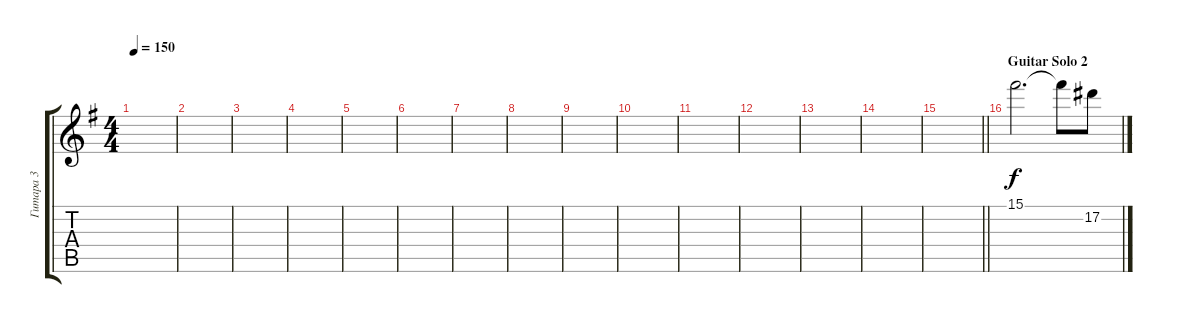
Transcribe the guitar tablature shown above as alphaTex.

\track ("Гитара 3" "Гитара 3") {instrument distortionguitar}
\staff {score tabs}
\tuning (Eb4 Bb3 Gb3 Db3 Ab2 Eb2) {hide}
\ts (4 4)
\tempo 150
\clef g2
\ks eminor
|
|
|
|
|
|
|
|
|
|
|
|
|
|
\barLineRight lightlight
|
\section ("" "Guitar Solo 2")
15.1.2{d} 15.1{t}.8 17.2.8
